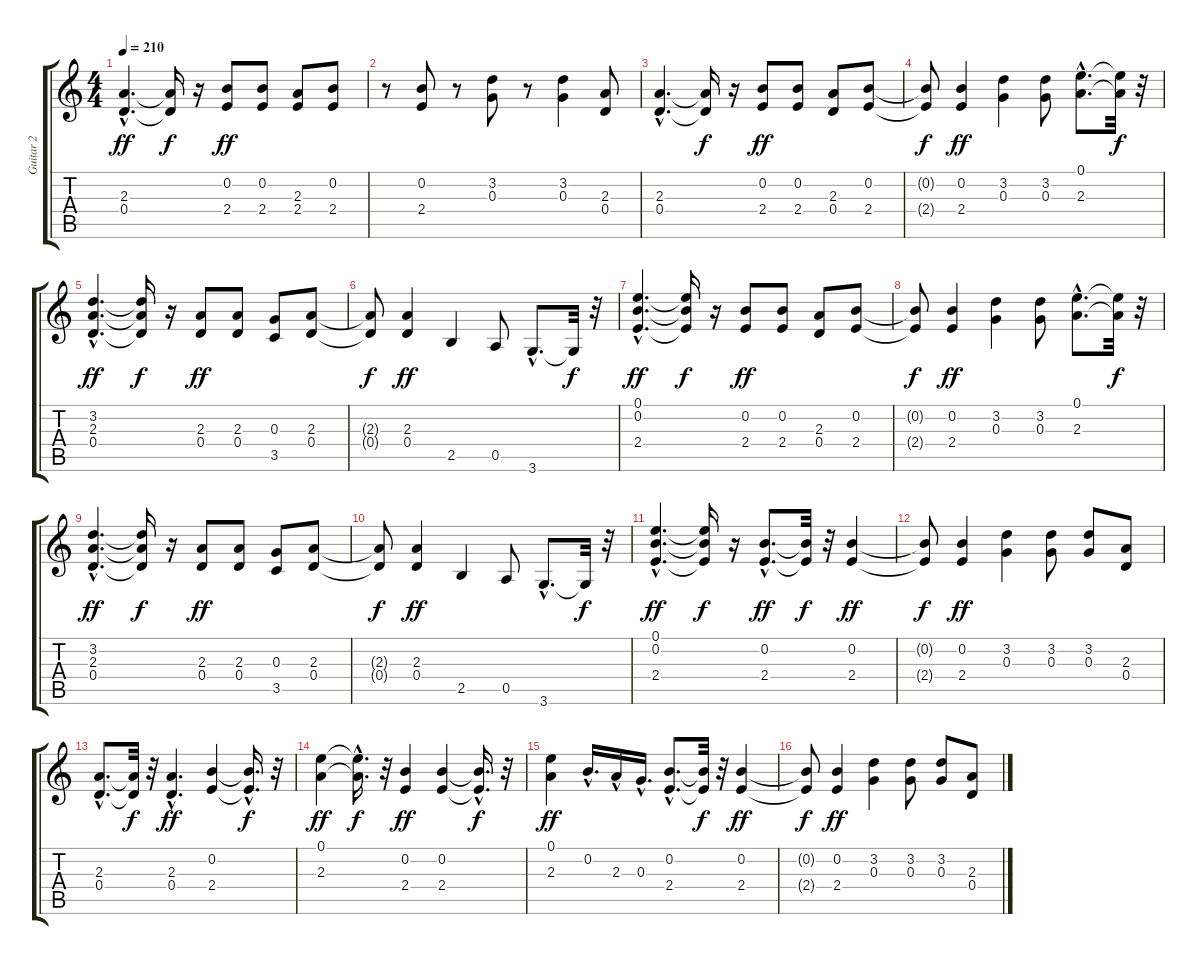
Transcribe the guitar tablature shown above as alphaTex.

\track ("Guitar 2" "Guitar 2") {instrument overdrivenguitar}
\staff {score tabs}
\tuning (E4 B3 G3 D3 A2 E2) {hide}
\ts (4 4)
\tempo 210
\clef g2
\ks c
(2.3{hac} 0.4{hac}).4{d dy ff} (2.3{t} 0.4{t}).16{dy f} r.16 (0.2 2.4).8{dy ff} (0.2 2.4).8 (2.3 2.4).8 (0.2 2.4).8 |
r.8 (0.2 2.4).8 r.8 (3.2 0.3).8 r.8 (3.2 0.3).4 (2.3 0.4).8 |
(2.3{hac} 0.4{hac}).4{d} (2.3{t} 0.4{t}).16{dy f} r.16 (0.2 2.4).8{dy ff} (0.2 2.4).8 (2.3 0.4).8 (0.2 2.4).8 |
(0.2{t} 2.4{t}).8{dy f} (0.2 2.4).4{dy ff} (3.2 0.3).4 (3.2 0.3).8 (0.1{hac} 2.3{hac}).8{d} (0.1{t} 2.3{t}).32{dy f} r.32 |
(3.2{hac} 2.3{hac} 0.4{hac}).4{d dy ff} (3.2{t} 2.3{t} 0.4{t}).16{dy f} r.16 (2.3 0.4).8{dy ff} (2.3 0.4).8 (0.3 3.5).8 (2.3 0.4).8 |
(2.3{t} 0.4{t}).8{dy f} (2.3 0.4).4{dy ff} 2.5.4 0.5.8 3.6{hac}.8{d} 3.6{t}.32{dy f} r.32 |
(0.1{hac} 0.2{hac} 2.4{hac}).4{d dy ff} (0.1{t} 0.2{t} 2.4{t}).16{dy f} r.16 (0.2 2.4).8{dy ff} (0.2 2.4).8 (2.3 0.4).8 (0.2 2.4).8 |
(0.2{t} 2.4{t}).8{dy f} (0.2 2.4).4{dy ff} (3.2 0.3).4 (3.2 0.3).8 (0.1{hac} 2.3{hac}).8{d} (0.1{t} 2.3{t}).32{dy f} r.32 |
(3.2{hac} 2.3{hac} 0.4{hac}).4{d dy ff} (3.2{t} 2.3{t} 0.4{t}).16{dy f} r.16 (2.3 0.4).8{dy ff} (2.3 0.4).8 (0.3 3.5).8 (2.3 0.4).8 |
(2.3{t} 0.4{t}).8{dy f} (2.3 0.4).4{dy ff} 2.5.4 0.5.8 3.6{hac}.8{d} 3.6{t}.32{dy f} r.32 |
(0.1{hac} 0.2{hac} 2.4{hac}).4{d dy ff} (0.1{t} 0.2{t} 2.4{t}).16{dy f} r.16 (0.2{hac} 2.4{hac}).8{d dy ff} (0.2{t} 2.4{t}).32{dy f} r.32 (0.2 2.4).4{dy ff} |
(0.2{t} 2.4{t}).8{dy f} (0.2 2.4).4{dy ff} (3.2 0.3).4 (3.2 0.3).8 (3.2 0.3).8 (2.3 0.4).8 |
(2.3{hac} 0.4{hac}).8{d} (2.3{t} 0.4{t}).32{dy f} r.32 (2.3{hac} 0.4{hac}).4{d dy ff} (0.2 2.4).4 (0.2{hac t} 2.4{hac t}).16{d dy f} r.32 |
(0.1 2.3).4{dy ff} (0.1{hac t} 2.3{hac t}).16{d dy f} r.32 (0.2 2.4).4{dy ff} (0.2 2.4).4 (0.2{hac t} 2.4{hac t}).16{d dy f} r.32 |
(0.1 2.3).4{dy ff} 0.2{hac}.16{d} 2.3{hac}.16 0.3{hac}.16{d} (0.2{hac} 2.4{hac}).8{d} (0.2{t} 2.4{t}).32{dy f} r.32 (0.2 2.4).4{dy ff} |
(0.2{t} 2.4{t}).8{dy f} (0.2 2.4).4{dy ff} (3.2 0.3).4 (3.2 0.3).8 (3.2 0.3).8 (2.3 0.4).8
